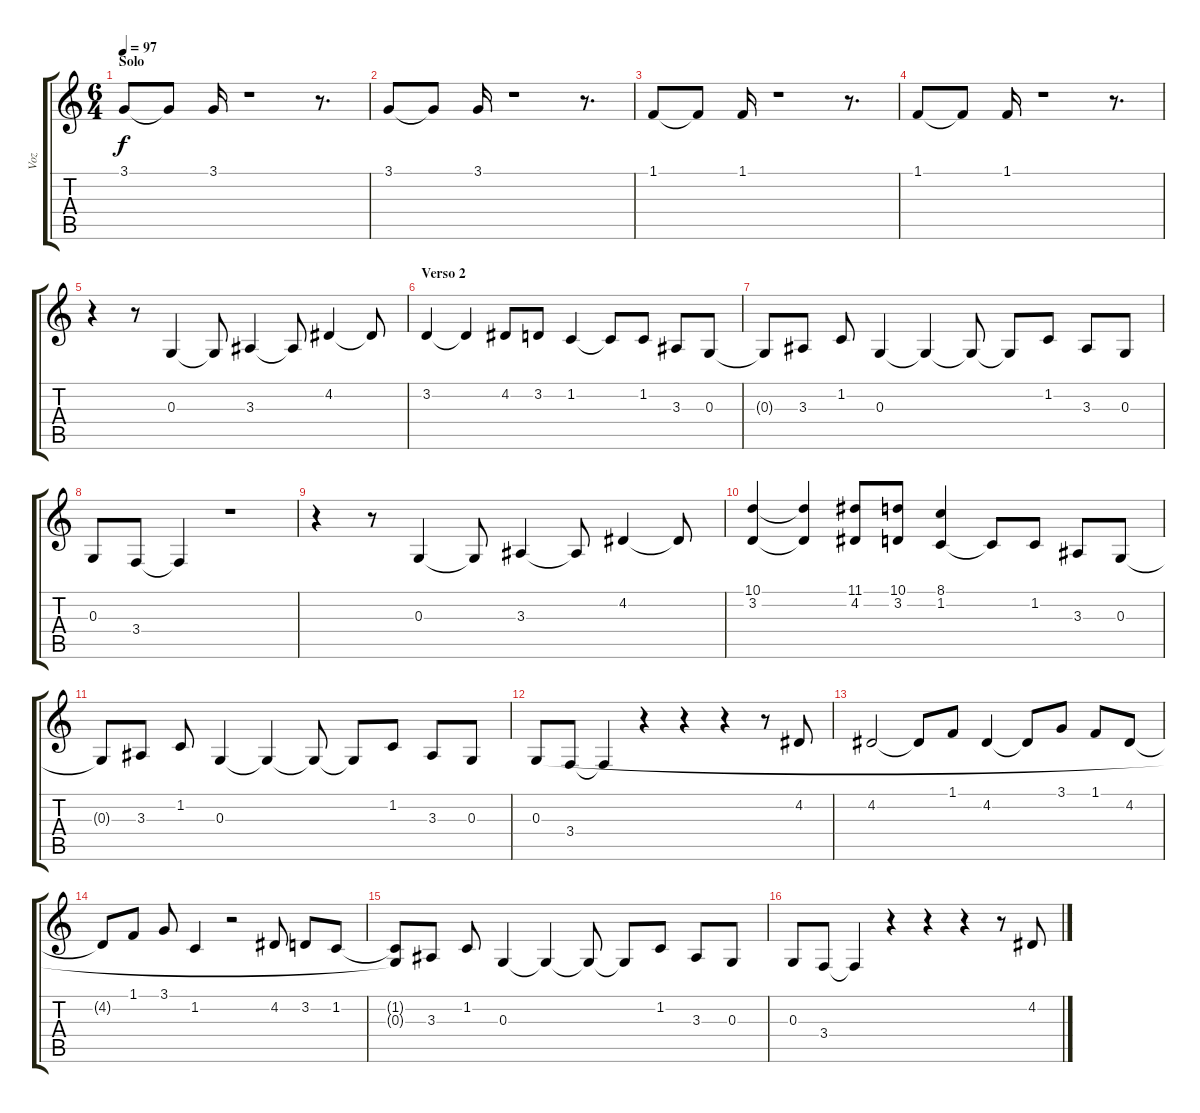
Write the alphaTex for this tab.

\track ("Voz" "Voz") {instrument clarinet}
\staff {score tabs}
\tuning (E4 B3 G3 D3 A2 E2) {hide}
\ts (6 4)
\section ("" "Solo")
\tempo 97
\clef g2
\ks c
3.1.8{dy f} 3.1{t}.8 3.1.16 r.1 r.8{d} |
3.1.8 3.1{t}.8 3.1.16 r.1 r.8{d} |
1.1.8 1.1{t}.8 1.1.16 r.1 r.8{d} |
1.1.8 1.1{t}.8 1.1.16 r.1 r.8{d} |
r.4 r.8 0.3.4 0.3{t}.8 3.3.4 3.3{t}.8 4.2.4 4.2{t}.8 |
\section ("" "Verso 2")
3.2.4 3.2{t}.4 4.2.8 3.2.8 1.2.4 1.2{t}.8 1.2.8 3.3.8 0.3.8 |
0.3{t}.8 3.3.8 1.2.8 0.3.4 0.3{t}.4 0.3{t}.8 0.3{t}.8 1.2.8 3.3.8 0.3.8 |
0.3.8 3.4.8 3.4{t}.4 r.1 |
r.4 r.8 0.3.4 0.3{t}.8 3.3.4 3.3{t}.8 4.2.4 4.2{t}.8 |
(10.1 3.2).4 (10.1{t} 3.2{t}).4 (11.1 4.2).8 (10.1 3.2).8 (8.1 1.2).4 1.2{t}.8 1.2.8 3.3.8 0.3.8 |
0.3{t}.8 3.3.8 1.2.8 0.3.4 0.3{t}.4 0.3{t}.8 0.3{t}.8 1.2.8 3.3.8 0.3.8 |
0.3.8 3.4.8 3.4{t}.4 r.4 r.4 r.4 r.8 4.2.8 |
4.2.2 4.2{t}.8 1.1.8 4.2.4 4.2{t}.8 3.1.8 1.1.8 4.2.8 |
4.2{t}.8 1.1.8 3.1.8 1.2.4 r.2 4.2.8 3.2.8 1.2.8 |
(1.2{t} 0.3{t}).8 3.3.8 1.2.8 0.3.4 0.3{t}.4 0.3{t}.8 0.3{t}.8 1.2.8 3.3.8 0.3.8 |
0.3.8 3.4.8 3.4{t}.4 r.4 r.4 r.4 r.8 4.2.8
